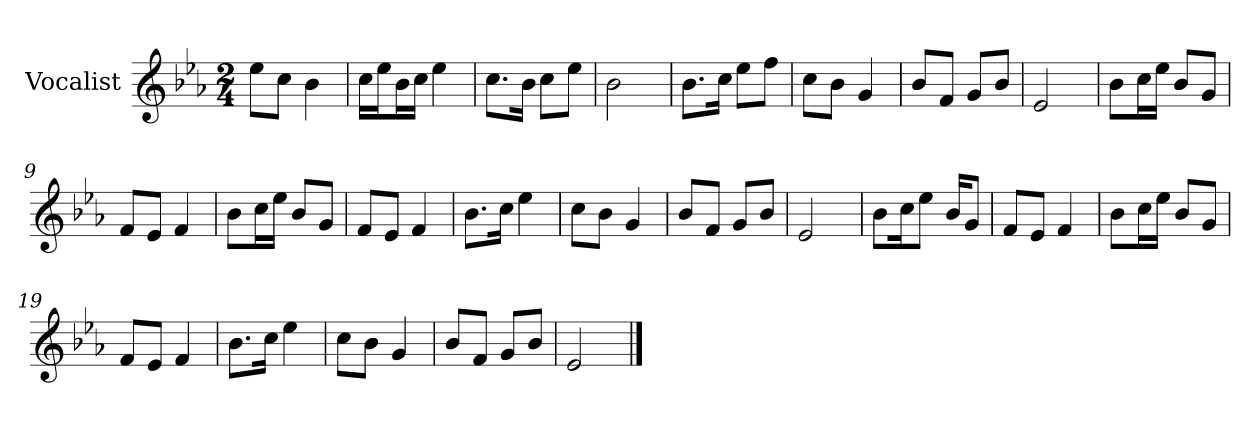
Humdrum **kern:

**kern
*part1
*staff1
*I"Vocalist
*k[b-e-a-]
*E-:
*M2/4
=
8ee-L
8ccJ
4b-
=1
16ccLL
16ee-J
16b-L
16ccJJ
4ee-
=2
8.ccL
16b-Jk
8ccL
8ee-J
=3
2b-
=4
8.b-L
16ccJk
8ee-L
8ffJ
=5
8ccL
8b-J
4g
=6
8b-L
8fJ
8gL
8b-J
=7
2e-
=8
8b-L
16ccL
16ee-JJ
8b-L
8gJ
=9
8fL
8e-J
4f
=10
8b-L
16ccL
16ee-JJ
8b-L
8gJ
=11
8fL
8e-J
4f
=12
8.b-L
16ccJk
4ee-
=13
8ccL
8b-J
4g
=14
8b-L
8fJ
8gL
8b-J
=15
2e-
=16
8b-L
16ccK
8ee-J
16b-KL
8gJ
=17
8fL
8e-J
4f
=18
8b-L
16ccL
16ee-JJ
8b-L
8gJ
=19
8fL
8e-J
4f
=20
8.b-L
16ccJk
4ee-
=21
8ccL
8b-J
4g
=22
8b-L
8fJ
8gL
8b-J
=23
2e-
==
*-
